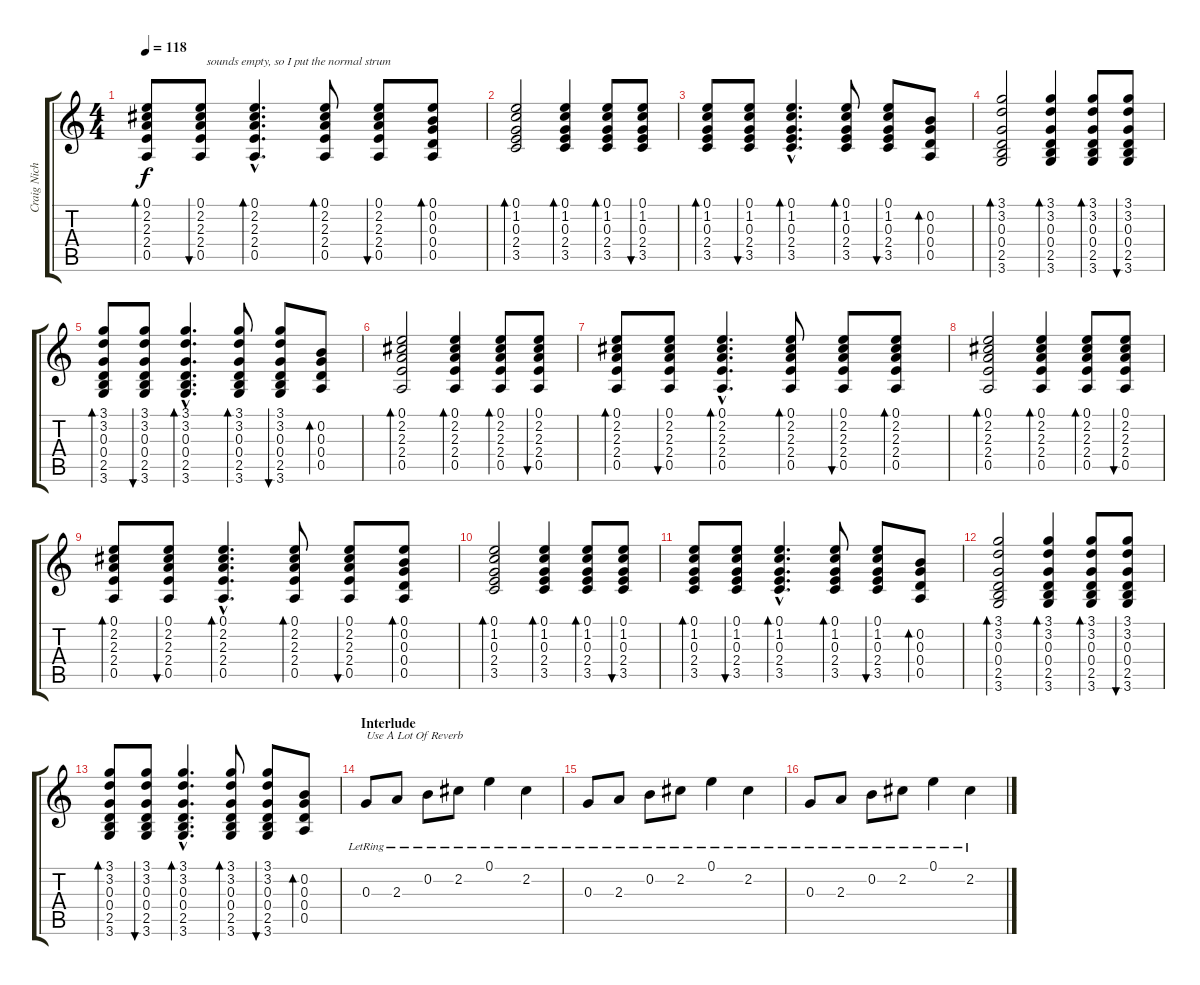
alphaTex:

\track ("Craig Nicholls" "Craig Nich") {instrument electricguitarclean}
\staff {score tabs}
\tuning (E4 B3 G3 D3 A2 E2) {hide}
\ts (4 4)
\tempo 118
\clef g2
\ks c
(0.1 2.2 2.3 2.4 0.5).8{bd 30 dy f} (0.1 2.2 2.3 2.4 0.5).8{bu 30 txt "  sounds empty, so I put the normal strum "} (0.1{hac} 2.2{hac} 2.3{hac} 2.4{hac} 0.5{hac}).4{d bd 30} (0.1 2.2 2.3 2.4 0.5).8{bd 30} (0.1 2.2 2.3 2.4 0.5).8{bu 30} (0.1 0.2 0.3 0.4 0.5).8{bd 30} |
(0.1 1.2 0.3 2.4 3.5).2{bd 30} (0.1 1.2 0.3 2.4 3.5).4{bd 30} (0.1 1.2 0.3 2.4 3.5).8{bd 30} (0.1 1.2 0.3 2.4 3.5).8{bu 30} |
(0.1 1.2 0.3 2.4 3.5).8{bd 30} (0.1 1.2 0.3 2.4 3.5).8{bu 30} (0.1{hac} 1.2{hac} 0.3{hac} 2.4{hac} 3.5{hac}).4{d bd 30} (0.1 1.2 0.3 2.4 3.5).8{bd 30} (0.1 1.2 0.3 2.4 3.5).8{bu 30} (0.2 0.3 0.4 0.5).8{bd 30} |
(3.1 3.2 0.3 0.4 2.5 3.6).2{bd 30} (3.1 3.2 0.3 0.4 2.5 3.6).4{bd 30} (3.1 3.2 0.3 0.4 2.5 3.6).8{bd 30} (3.1 3.2 0.3 0.4 2.5 3.6).8{bu 30} |
(3.1 3.2 0.3 0.4 2.5 3.6).8{bd 30} (3.1 3.2 0.3 0.4 2.5 3.6).8{bu 30} (3.1{hac} 3.2{hac} 0.3{hac} 0.4{hac} 2.5{hac} 3.6{hac}).4{d bd 30} (3.1 3.2 0.3 0.4 2.5 3.6).8{bd 30} (3.1 3.2 0.3 0.4 2.5 3.6).8{bu 30} (0.2 0.3 0.4 0.5).8{bd 30} |
(0.1 2.2 2.3 2.4 0.5).2{bd 30} (0.1 2.2 2.3 2.4 0.5).4{bd 30} (0.1 2.2 2.3 2.4 0.5).8{bd 30} (0.1 2.2 2.3 2.4 0.5).8{bu 30} |
(0.1 2.2 2.3 2.4 0.5).8{bd 30} (0.1 2.2 2.3 2.4 0.5).8{bu 30} (0.1{hac} 2.2{hac} 2.3{hac} 2.4{hac} 0.5{hac}).4{d bd 30} (0.1 2.2 2.3 2.4 0.5).8{bd 30} (0.1 2.2 2.3 2.4 0.5).8{bu 30} (0.1 2.2 2.3 2.4 0.5).8{bd 30} |
(0.1 2.2 2.3 2.4 0.5).2{bd 30} (0.1 2.2 2.3 2.4 0.5).4{bd 30} (0.1 2.2 2.3 2.4 0.5).8{bd 30} (0.1 2.2 2.3 2.4 0.5).8{bu 30} |
(0.1 2.2 2.3 2.4 0.5).8{bd 30} (0.1 2.2 2.3 2.4 0.5).8{bu 30} (0.1{hac} 2.2{hac} 2.3{hac} 2.4{hac} 0.5{hac}).4{d bd 30} (0.1 2.2 2.3 2.4 0.5).8{bd 30} (0.1 2.2 2.3 2.4 0.5).8{bu 30} (0.1 0.2 0.3 0.4 0.5).8{bd 30} |
(0.1 1.2 0.3 2.4 3.5).2{bd 30} (0.1 1.2 0.3 2.4 3.5).4{bd 30} (0.1 1.2 0.3 2.4 3.5).8{bd 30} (0.1 1.2 0.3 2.4 3.5).8{bu 30} |
(0.1 1.2 0.3 2.4 3.5).8{bd 30} (0.1 1.2 0.3 2.4 3.5).8{bu 30} (0.1{hac} 1.2{hac} 0.3{hac} 2.4{hac} 3.5{hac}).4{d bd 30} (0.1 1.2 0.3 2.4 3.5).8{bd 30} (0.1 1.2 0.3 2.4 3.5).8{bu 30} (0.2 0.3 0.4 0.5).8{bd 30} |
(3.1 3.2 0.3 0.4 2.5 3.6).2{bd 30} (3.1 3.2 0.3 0.4 2.5 3.6).4{bd 30} (3.1 3.2 0.3 0.4 2.5 3.6).8{bd 30} (3.1 3.2 0.3 0.4 2.5 3.6).8{bu 30} |
(3.1 3.2 0.3 0.4 2.5 3.6).8{bd 30} (3.1 3.2 0.3 0.4 2.5 3.6).8{bu 30} (3.1{hac} 3.2{hac} 0.3{hac} 0.4{hac} 2.5{hac} 3.6{hac}).4{d bd 30} (3.1 3.2 0.3 0.4 2.5 3.6).8{bd 30} (3.1 3.2 0.3 0.4 2.5 3.6).8{bu 30} (0.2 0.3 0.4 0.5).8{bd 30} |
\section ("" "Interlude")
0.3{lr}.8{txt "Use A Lot Of Reverb" instrument distortionguitar} 2.3{lr}.8 0.2{lr}.8 2.2{lr}.8 0.1{lr}.4 2.2{lr}.4 |
0.3{lr}.8 2.3{lr}.8 0.2{lr}.8 2.2{lr}.8 0.1{lr}.4 2.2{lr}.4 |
0.3{lr}.8 2.3{lr}.8 0.2{lr}.8 2.2{lr}.8 0.1{lr}.4 2.2{lr}.4
